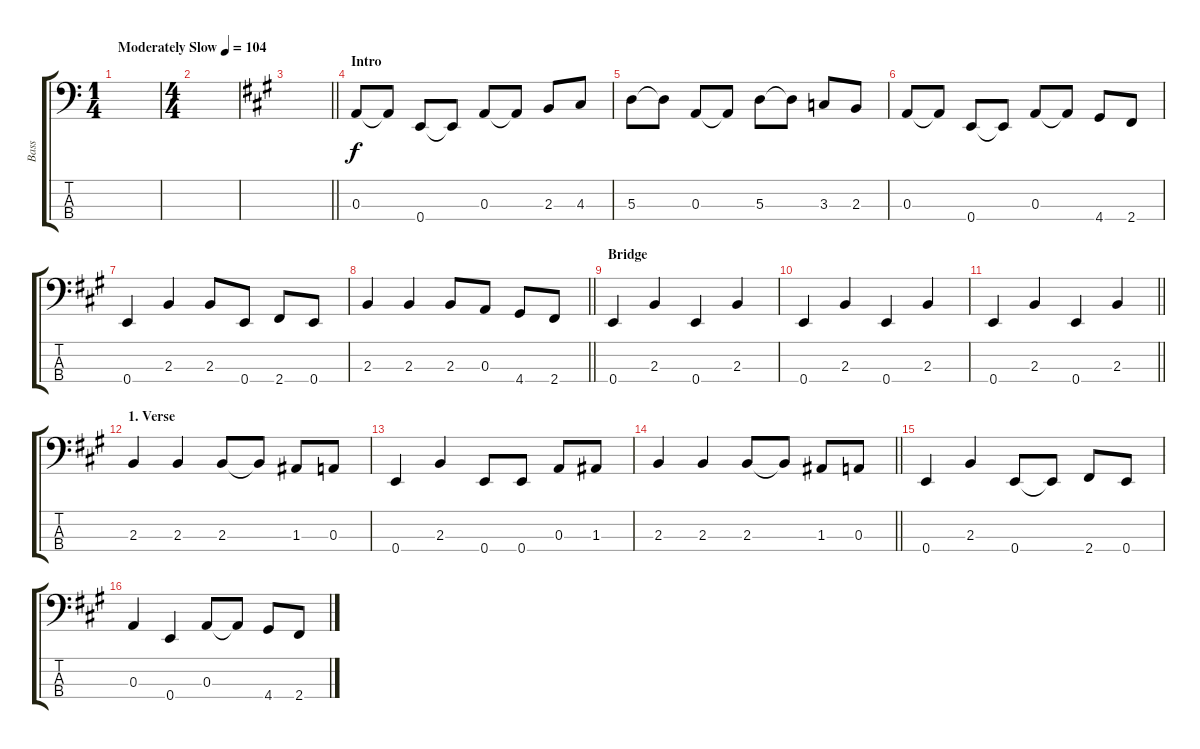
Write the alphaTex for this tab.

\track ("Bass" "Bass") {instrument acousticbass}
\staff {score tabs}
\tuning (G2 D2 A1 E1) {hide}
\ts (1 4)
\tempo (104 "Moderately Slow")
\clef f4
\ks c
|
\ts (4 4)
|
\barLineRight lightlight
\ks a
|
\section ("" "Intro")
0.3.8 0.3{t}.8 0.4.8 0.4{t}.8 0.3.8 0.3{t}.8 2.3.8 4.3.8 |
5.3.8 5.3{t}.8 0.3.8 0.3{t}.8 5.3.8 5.3{t}.8 3.3.8 2.3.8 |
0.3.8 0.3{t}.8 0.4.8 0.4{t}.8 0.3.8 0.3{t}.8 4.4.8 2.4.8 |
0.4.4 2.3.4 2.3.8 0.4.8 2.4.8 0.4.8 |
\barLineRight lightlight
2.3.4 2.3.4 2.3.8 0.3.8 4.4.8 2.4.8 |
\section ("" "Bridge")
0.4.4 2.3.4 0.4.4 2.3.4 |
0.4.4 2.3.4 0.4.4 2.3.4 |
\barLineRight lightlight
0.4.4 2.3.4 0.4.4 2.3.4 |
\section ("" "1. Verse")
2.3.4 2.3.4 2.3.8 2.3{t}.8 1.3.8 0.3.8 |
0.4.4 2.3.4 0.4.8 0.4.8 0.3.8 1.3.8 |
\barLineRight lightlight
2.3.4 2.3.4 2.3.8 2.3{t}.8 1.3.8 0.3.8 |
0.4.4 2.3.4 0.4.8 0.4{t}.8 2.4.8 0.4.8 |
0.3.4 0.4.4 0.3.8 0.3{t}.8 4.4.8 2.4.8
